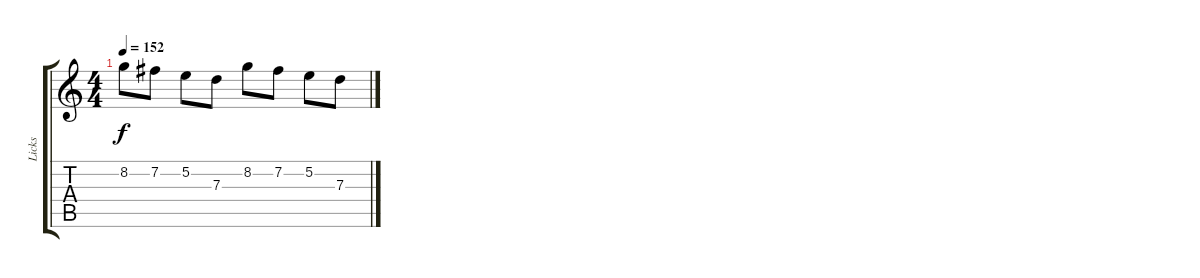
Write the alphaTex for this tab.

\track ("Licks" "Licks") {instrument overdrivenguitar}
\staff {score tabs}
\tuning (E4 B3 G3 D3 A2 E2) {hide}
\ts (4 4)
\tempo 152
\clef g2
\ks c
8.2.8{dy f} 7.2.8 5.2.8 7.3.8 8.2.8 7.2.8 5.2.8 7.3.8
